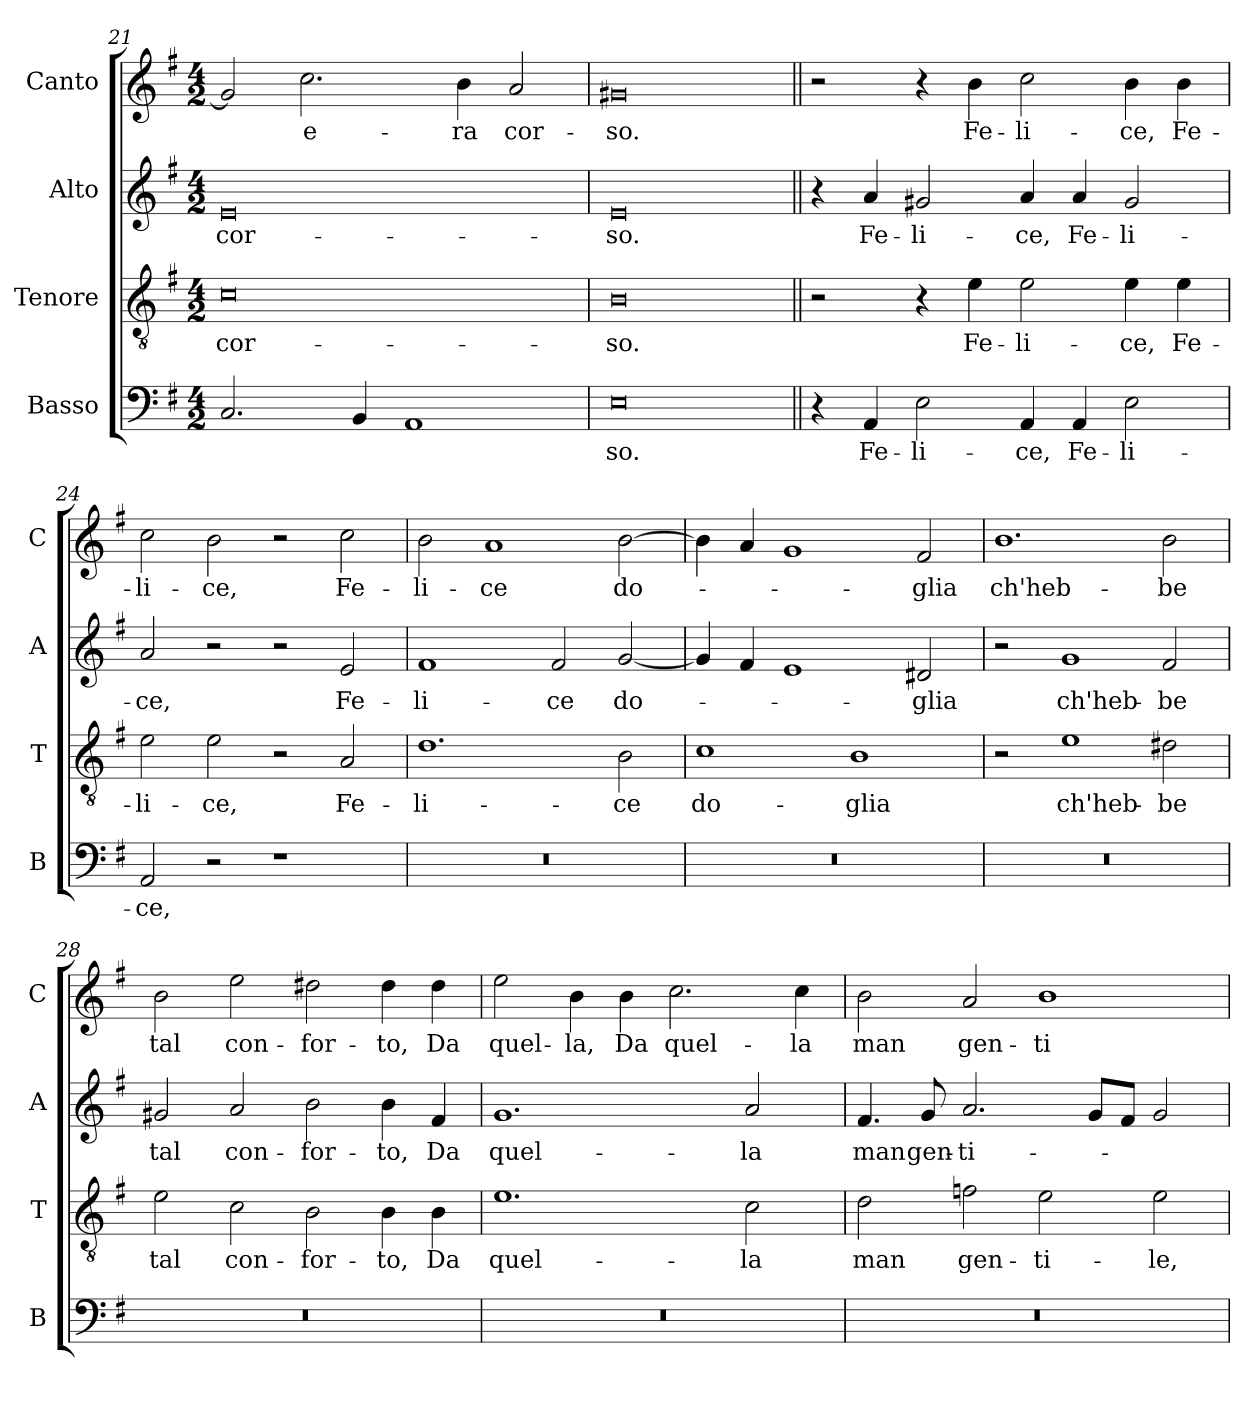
**kern	**text	**kern	**text	**kern	**text	**kern	**text
*part4	*part4	*part3	*part3	*part2	*part2	*part1	*part1
*staff4	*staff4	*staff3	*staff3	*staff2	*staff2	*staff1	*staff1
*I"Basso	*	*I"Tenore	*	*I"Alto	*	*I"Canto	*
*I'B	*	*I'T	*	*I'A	*	*I'C	*
!!LO:LB:g=z
*clefF4	*	*clefGv2	*	*clefG2	*	*clefG2	*
*k[f#]	*	*k[f#]	*	*k[f#]	*	*k[f#]	*
*G:	*	*G:	*	*G:	*	*G:	*
*M4/2	*	*M4/2	*	*M4/2	*	*M4/2	*
=21	=21	=21	=21	=21	=21	=21	=21
!	!	!	!LO:LY:b	!	!LO:LY:b	!	!
2.C/	.	0c	cor-	0e	cor-	2g/]	.
!	!	!	!	!	!	!	!LO:LY:b
.	.	.	.	.	.	2.cc\	e-
4BB/	.	.	.	.	.	.	.
1AA	.	.	.	.	.	.	.
!	!	!	!	!	!	!	!LO:LY:b
.	.	.	.	.	.	4b\	-ra
!	!	!	!	!	!	!	!LO:LY:b
.	.	.	.	.	.	2a/	cor-
=22	=22	=22	=22	=22	=22	=22	=22
!	!LO:LY:b	!	!LO:LY:b	!	!LO:LY:b	!	!LO:LY:b
0E	-so.	0B	-so.	0e	-so.	0g#X	-so.
=23||	=23||	=23||	=23||	=23||	=23||	=23||	=23||
4r	.	2r	.	4r	.	2r	.
!	!LO:LY:b	!	!	!	!LO:LY:b	!	!
4AA/	Fe-	.	.	4a/	Fe-	.	.
!	!LO:LY:b	!	!	!	!LO:LY:b	!	!
2E\	-li-	4r	.	2g#X/	-li-	4r	.
!	!	!	!LO:LY:b	!	!	!	!LO:LY:b
.	.	4e\	Fe-	.	.	4b\	Fe-
!	!LO:LY:b	!	!LO:LY:b	!	!LO:LY:b	!	!LO:LY:b
4AA/	-ce,	2e\	-li-	4a/	-ce,	2cc\	-li-
!	!LO:LY:b	!	!	!	!LO:LY:b	!	!
4AA/	Fe-	.	.	4a/	Fe-	.	.
!	!LO:LY:b	!	!LO:LY:b	!	!LO:LY:b	!	!LO:LY:b
2E\	-li-	4e\	-ce,	2g#/	-li-	4b\	-ce,
!	!	!	!LO:LY:b	!	!	!	!LO:LY:b
.	.	4e\	Fe-	.	.	4b\	Fe-
=24	=24	=24	=24	=24	=24	=24	=24
!	!LO:LY:b	!	!LO:LY:b	!	!LO:LY:b	!	!LO:LY:b
2AA/	-ce,	2e\	-li-	2a/	-ce,	2cc\	-li-
!	!	!	!LO:LY:b	!	!	!	!LO:LY:b
2r	.	2e\	-ce,	2r	.	2b\	-ce,
1r	.	2r	.	2r	.	2r	.
!	!	!	!LO:LY:b	!	!LO:LY:b	!	!LO:LY:b
.	.	2A/	Fe-	2e/	Fe-	2cc\	Fe-
!!LO:PB:g=z
=25	=25	=25	=25	=25	=25	=25	=25
!	!	!	!LO:LY:b	!	!LO:LY:b	!	!LO:LY:b
0r	.	1.d	-li-	1f#	-li-	2b\	-li-
!	!	!	!	!	!	!	!LO:LY:b
.	.	.	.	.	.	1a	-ce
!	!	!	!	!	!LO:LY:b	!	!
.	.	.	.	2f#/	-ce	.	.
!	!	!	!LO:LY:b	!	!LO:LY:b	!	!LO:LY:b
.	.	2B\	-ce	[2g/	do-	[2b\	do-
=26	=26	=26	=26	=26	=26	=26	=26
!	!	!	!LO:LY:b	!	!	!	!
0r	.	1c	do-	4g/]	.	4b\]	.
.	.	.	.	4f#/	.	4a/	.
.	.	.	.	1e	.	1g	.
!	!	!	!LO:LY:b	!	!	!	!
.	.	1B	-glia	.	.	.	.
!	!	!	!	!	!LO:LY:b	!	!LO:LY:b
.	.	.	.	2d#X/	-glia	2f#/	-glia
=27	=27	=27	=27	=27	=27	=27	=27
!	!	!	!	!	!	!	!LO:LY:b
0r	.	2r	.	2r	.	1.b	ch'heb-
!	!	!	!LO:LY:b	!	!LO:LY:b	!	!
.	.	1e	ch'heb-	1g	ch'heb-	.	.
!	!	!	!LO:LY:b	!	!LO:LY:b	!	!LO:LY:b
.	.	2d#X\	-be	2f#/	-be	2b\	-be
=28	=28	=28	=28	=28	=28	=28	=28
!	!	!	!LO:LY:b	!	!LO:LY:b	!	!LO:LY:b
0r	.	2e\	tal	2g#X/	tal	2b\	tal
!	!	!	!LO:LY:b	!	!LO:LY:b	!	!LO:LY:b
.	.	2c\	con-	2a/	con-	2ee\	con-
!	!	!	!LO:LY:b	!	!LO:LY:b	!	!LO:LY:b
.	.	2B\	-for-	2b\	-for-	2dd#X\	-for-
!	!	!	!LO:LY:b	!	!LO:LY:b	!	!LO:LY:b
.	.	4B\	-to,	4b\	-to,	4dd#\	-to,
!	!	!	!LO:LY:b	!	!LO:LY:b	!	!LO:LY:b
.	.	4B\	Da	4f#/	Da	4dd#\	Da
!!LO:LB:g=z
=29	=29	=29	=29	=29	=29	=29	=29
!	!	!	!LO:LY:b	!	!LO:LY:b	!	!LO:LY:b
0r	.	1.e	quel-	1.g	quel-	2ee\	quel-
!	!	!	!	!	!	!	!LO:LY:b
.	.	.	.	.	.	4b\	-la,
!	!	!	!	!	!	!	!LO:LY:b
.	.	.	.	.	.	4b\	Da
!	!	!	!	!	!	!	!LO:LY:b
.	.	.	.	.	.	2.cc\	quel-
!	!	!	!LO:LY:b	!	!LO:LY:b	!	!
.	.	2c\	-la	2a/	-la	.	.
!	!	!	!	!	!	!	!LO:LY:b
.	.	.	.	.	.	4cc\	-la
=30	=30	=30	=30	=30	=30	=30	=30
!	!	!	!LO:LY:b	!	!LO:LY:b	!	!LO:LY:b
0r	.	2d\	man	4.f#/	man	2b\	man
!	!	!	!	!	!LO:LY:b	!	!
.	.	.	.	8g/	gen-	.	.
!	!	!	!LO:LY:b	!	!LO:LY:b	!	!LO:LY:b
.	.	2fn\	gen-	2.a/	-ti-	2a/	gen-
!	!	!	!LO:LY:b	!	!	!	!LO:LY:b
.	.	2e\	-ti-	.	.	1b	-ti-
.	.	.	.	8g/L	.	.	.
.	.	.	.	8f#/J	.	.	.
!	!	!	!LO:LY:b	!	!	!	!
.	.	2e\	-le,	2g/	.	.	.
=	=	=	=	=	=	=	=
*-	*-	*-	*-	*-	*-	*-	*-
